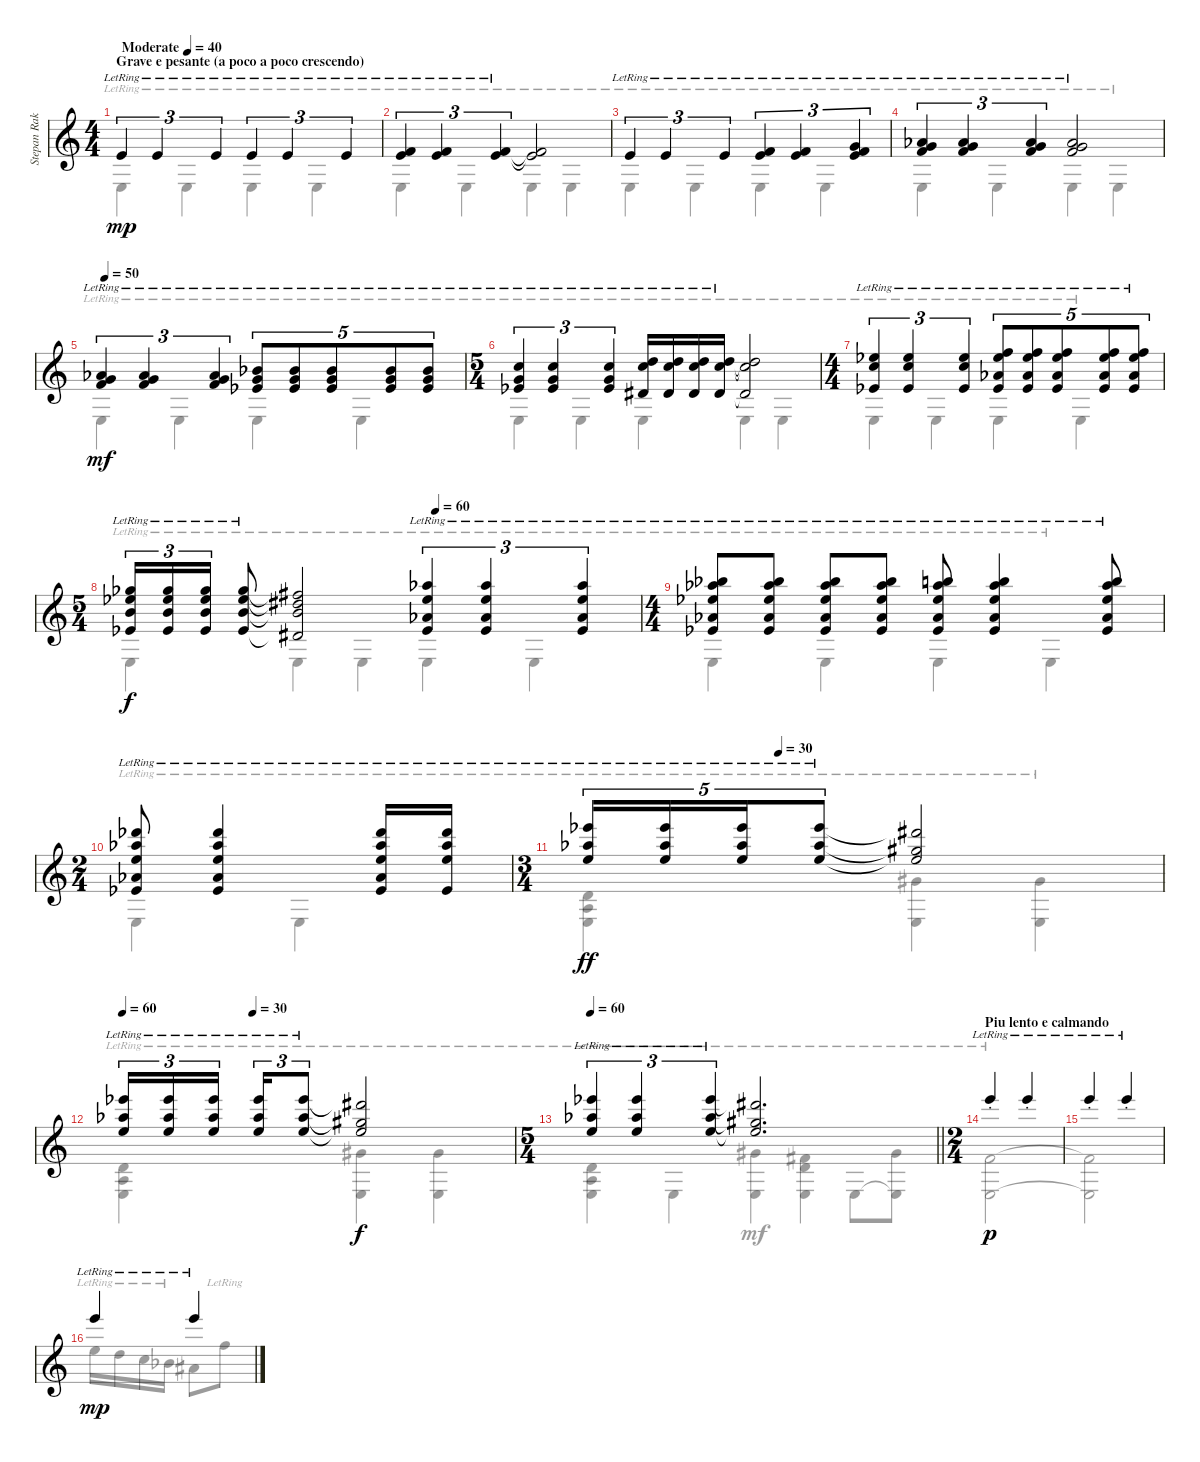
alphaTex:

\track ("Stepan Rak" "Stepan Rak") {instrument acousticguitarnylon}
\staff {score}
\tuning (E4 B3 G3 D3 A2 E2) {hide}
\voice
\ts (4 4)
\section ("" "Grave e pesante (a poco a poco crescendo)")
\tempo (40 "Moderate")
\tempo 45
\tempo (40 "Moderate")
\clef g2
\ks c
7.5{lr}.4{tu (3 2) dy mp instrument acousticguitarnylon} 7.5{lr}.4{tu (3 2)} 7.5{lr}.4{tu (3 2)} 7.5{lr}.4{tu (3 2)} 7.5{lr}.4{tu (3 2)} 7.5{lr}.4{tu (3 2)} |
(3.4{lr} 7.5{lr}).4{tu (3 2)} (3.4{lr} 7.5{lr}).4{tu (3 2)} (3.4{lr} 7.5{lr}).4{tu (3 2)} (3.4{t} 7.5{t}).2 |
7.5{lr}.4{tu (3 2)} 7.5{lr}.4{tu (3 2)} 7.5{lr}.4{tu (3 2)} (3.4{lr} 7.5{lr}).4{tu (3 2)} (3.4{lr} 7.5{lr}).4{tu (3 2)} (0.3{lr} 3.4{lr} 7.5{lr}).4{tu (3 2)} |
(0.3{lr} 6.4{lr acc b} 8.5{lr}).4{tu (3 2)} (0.3{lr} 6.4{lr acc b} 8.5{lr}).4{tu (3 2)} (0.3{lr} 6.4{lr acc b} 8.5{lr}).4{tu (3 2)} (0.3{lr} 6.4{lr acc b} 8.5{lr}).2 |
\tempo 50
(0.3{lr} 6.4{lr acc b} 8.5{lr}).4{tu (3 2) dy mf} (0.3{lr} 6.4{lr acc b} 8.5{lr}).4{tu (3 2)} (0.3{lr} 6.4{lr acc b} 8.5{lr}).4{tu (3 2)} (0.3{lr} 8.4{lr acc b} 6.5{lr acc b}).8{tu (5 4)} (0.3{lr} 8.4{lr acc b} 6.5{lr acc b}).8{tu (5 4)} (0.3{lr} 8.4{lr acc b} 6.5{lr acc b}).8{tu (5 4) beam merge} (0.3{lr} 8.4{lr acc b} 6.5{lr acc b}).8{tu (5 4)} (0.3{lr} 8.4{lr acc b} 6.5{lr acc b}).8{tu (5 4)} |
\ts (5 4)
(0.3{lr} 10.4{lr} 6.5{lr acc b}).4{tu (3 2)} (0.3{lr} 10.4{lr} 6.5{lr acc b}).4{tu (3 2)} (0.3{lr} 10.4{lr} 6.5{lr acc b}).4{tu (3 2)} (7.3{lr} 10.4{lr} 6.5{lr}).16 (7.3{lr} 10.4{lr} 6.5{lr}).16 (7.3{lr} 10.4{lr} 6.5{lr}).16 (7.3{lr} 10.4{lr} 6.5{lr}).16 (7.3{t} 10.4{t} 6.5{t}).2 |
\ts (4 4)
(8.3{lr acc b} 10.4{lr} 6.5{lr acc b}).4{tu (3 2)} (8.3{lr acc b} 10.4{lr} 6.5{lr acc b}).4{tu (3 2)} (8.3{lr acc b} 10.4{lr} 6.5{lr acc b}).4{tu (3 2)} (6.2{lr} 8.3{lr acc b} 6.4{lr acc b} 6.5{lr acc b}).8{tu (5 4)} (6.2{lr} 8.3{lr acc b} 6.4{lr acc b} 6.5{lr acc b}).8{tu (5 4)} (6.2{lr} 8.3{lr acc b} 6.4{lr acc b} 6.5{lr acc b}).8{tu (5 4) beam merge} (6.2{lr} 8.3{lr acc b} 6.4{lr acc b} 6.5{lr acc b}).8{tu (5 4)} (6.2{lr} 8.3{lr acc b} 6.4{lr acc b} 6.5{lr acc b}).8{tu (5 4)} |
\ts (5 4)
\tempo (60 0.6)
(7.2{lr acc b} 8.3{lr acc b} 9.4{lr} 6.5{lr acc b}).16{tu (3 2) dy f} (7.2{lr acc b} 8.3{lr acc b} 9.4{lr} 6.5{lr acc b}).16{tu (3 2)} (7.2{lr acc b} 8.3{lr acc b} 9.4{lr} 6.5{lr acc b}).16{tu (3 2)} (7.2{lr acc b} 8.3{lr acc b} 9.4{lr} 6.5{lr acc b}).8 (7.2{t} 8.3{t} 9.4{t} 6.5{t}).2 (9.2{lr acc b} 8.3{lr acc b} 6.4{lr acc b} 6.5{lr acc b}).4{tu (3 2)} (9.2{lr acc b} 8.3{lr acc b} 6.4{lr acc b} 6.5{lr acc b}).4{tu (3 2)} (9.2{lr acc b} 8.3{lr acc b} 6.4{lr acc b} 6.5{lr acc b}).4{tu (3 2)} |
\ts (4 4)
(6.1{lr acc b} 9.2{lr acc b} 8.3{lr acc b} 6.4{lr acc b} 6.5{lr acc b}).8 (6.1{lr acc b} 9.2{lr acc b} 8.3{lr acc b} 6.4{lr acc b} 6.5{lr acc b}).8 (6.1{lr acc b} 9.2{lr acc b} 8.3{lr acc b} 6.4{lr acc b} 6.5{lr acc b}).8 (6.1{lr acc b} 9.2{lr acc b} 8.3{lr acc b} 6.4{lr acc b} 6.5{lr acc b}).8 (7.1{lr} 9.2{lr acc b} 8.3{lr acc b} 6.4{lr acc b} 6.5{lr acc b}).8 (7.1{lr} 9.2{lr acc b} 8.3{lr acc b} 6.4{lr acc b} 6.5{lr acc b}).4 (7.1{lr} 9.2{lr acc b} 8.3{lr acc b} 6.4{lr acc b} 6.5{lr acc b}).8 |
\ts (2 4)
(9.1{lr acc b} 9.2{lr acc b} 9.3{lr} 6.4{lr acc b} 6.5{lr acc b}).8 (9.1{lr acc b} 9.2{lr acc b} 9.3{lr} 6.4{lr acc b} 6.5{lr acc b}).4 (9.1{lr acc b} 9.2{lr acc b} 9.3{lr} 6.4{lr acc b} 6.5{lr acc b}).16 (9.1{lr acc b} 9.2{lr acc b} 9.3{lr} 6.5{lr acc b}).16 |
\ts (3 4)
\tempo (30 0.3333333333333333)
(11.1{lr acc b} 9.2{lr acc b} 9.3{lr}).16{tu (5 4) bd 60 dy ff} (11.1{lr acc b} 9.2{lr acc b} 9.3{lr}).16{tu (5 4)} (11.1{lr acc b} 9.2{lr acc b} 9.3{lr}).16{tu (5 4)} (11.1{lr acc b} 9.2{lr acc b} 9.3{lr}).8{tu (5 4)} (11.1{t} 9.2{t} 9.3{t}).2 |
\tempo 60
\tempo (30 0.3333333333333333)
(11.1{lr acc b} 9.2{lr acc b} 9.3{lr}).16{tu (3 2) bd 60} (11.1{lr acc b} 9.2{lr acc b} 9.3{lr}).16{tu (3 2)} (11.1{lr acc b} 9.2{lr acc b} 9.3{lr}).16{tu (3 2) beam splitsecondary} (11.1{lr acc b} 9.2{lr acc b} 9.3{lr}).16{tu (3 2)} (11.1{lr acc b} 9.2{lr acc b} 9.3{lr}).8{tu (3 2)} (11.1{t} 9.2{t} 9.3{t}).2{dy f} |
\ts (5 4)
\tempo 60
\barLineRight lightlight
(11.1{lr acc b} 9.2{lr acc b} 9.3{lr}).4{tu (3 2) bd 60} (11.1{lr acc b} 9.2{lr acc b} 9.3{lr}).4{tu (3 2)} (11.1{lr acc b} 9.2{lr acc b} 9.3{lr}).4{tu (3 2)} (11.1{t} 9.2{t} 9.3{t}).2{d} |
\ts (2 4)
\section ("" "Piu lento e calmando")
12.1{st lr}.4{dy p} 12.1{st lr}.4 |
12.1{st lr}.4 12.1{st lr}.4 |
12.1{lr}.4{dy mp} 12.1{lr}.4
\voice
\clef g2
\ottava regular
\simile none
\ks c
0.6{lr}.4{dy mp} 0.6{lr}.4 0.6{lr}.4 0.6{lr}.4 |
0.6{lr}.4 0.6{lr}.4 0.6{lr}.4 0.6{lr}.4 |
0.6{lr}.4 0.6{lr}.4 0.6{lr}.4 0.6{lr}.4 |
0.6{lr}.4 0.6{lr}.4 0.6{lr}.4 0.6{lr}.4 |
0.6{lr}.4{dy mf} 0.6{lr}.4 0.6{lr}.4 0.6{lr}.4 |
0.6{lr}.4 0.6{lr}.4 0.6{lr}.4 0.6{lr}.4 0.6{lr}.4 |
0.6{lr}.4 0.6{lr}.4 0.6{lr}.4 0.6{lr}.4 |
0.6{lr}.4{dy f} 0.6{lr}.4 0.6{lr}.4 0.6{lr}.4 0.6{lr}.4 |
0.6{lr}.4 0.6{lr}.4 0.6{lr}.4 0.6{lr}.4 |
0.6{lr}.4 0.6{lr}.4 |
(0.4{lr} 0.5{lr} 0.6{lr}).4{bd 240} (11.5{lr} 0.6{lr}).4 (11.5{lr} 0.6{lr}).4 |
(0.4{lr} 0.5{lr} 0.6{lr}).4{bd 60} (11.5{lr} 0.6{lr}).4 (11.5{lr} 0.6{lr}).4 |
\barLineRight lightlight
(0.4{lr} 0.5{lr} 0.6{lr}).4{bd 60} 0.6{lr}.4 (11.5{lr} 0.6{lr}).4{dy mf} (0.4{lr} 9.5{lr} 0.6{lr}).4 0.6{lr}.8 (11.5{lr} 0.6{t}).8 |
(8.5{lr} 0.6{lr}).2{dy p} |
(8.5{t} 0.6{t}).2 |
9.3{lr}.16{dy mp} 7.3{lr}.16 10.4{lr}.16 8.4{lr acc b}.16 8.4{t}.8 10.3{lr}.8
